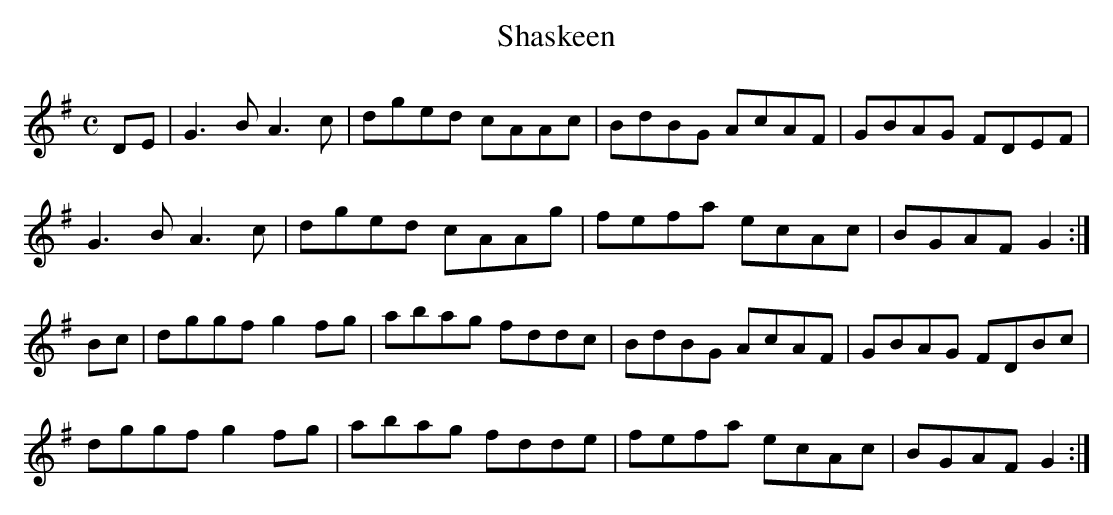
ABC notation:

X:1
T:Shaskeen
M:C
L:1/8
K:G Major
DE|G3B A3c|dged cAAc|BdBG AcAF|GBAG FDEF|!
G3B A3c|dged cAAg|fefa ecAc|BGAF G2:|!
Bc|dggf g2fg|abag fddc|BdBG AcAF|GBAG FDBc|!
dggf g2fg|abag fdde|fefa ecAc|BGAF G2:|!
